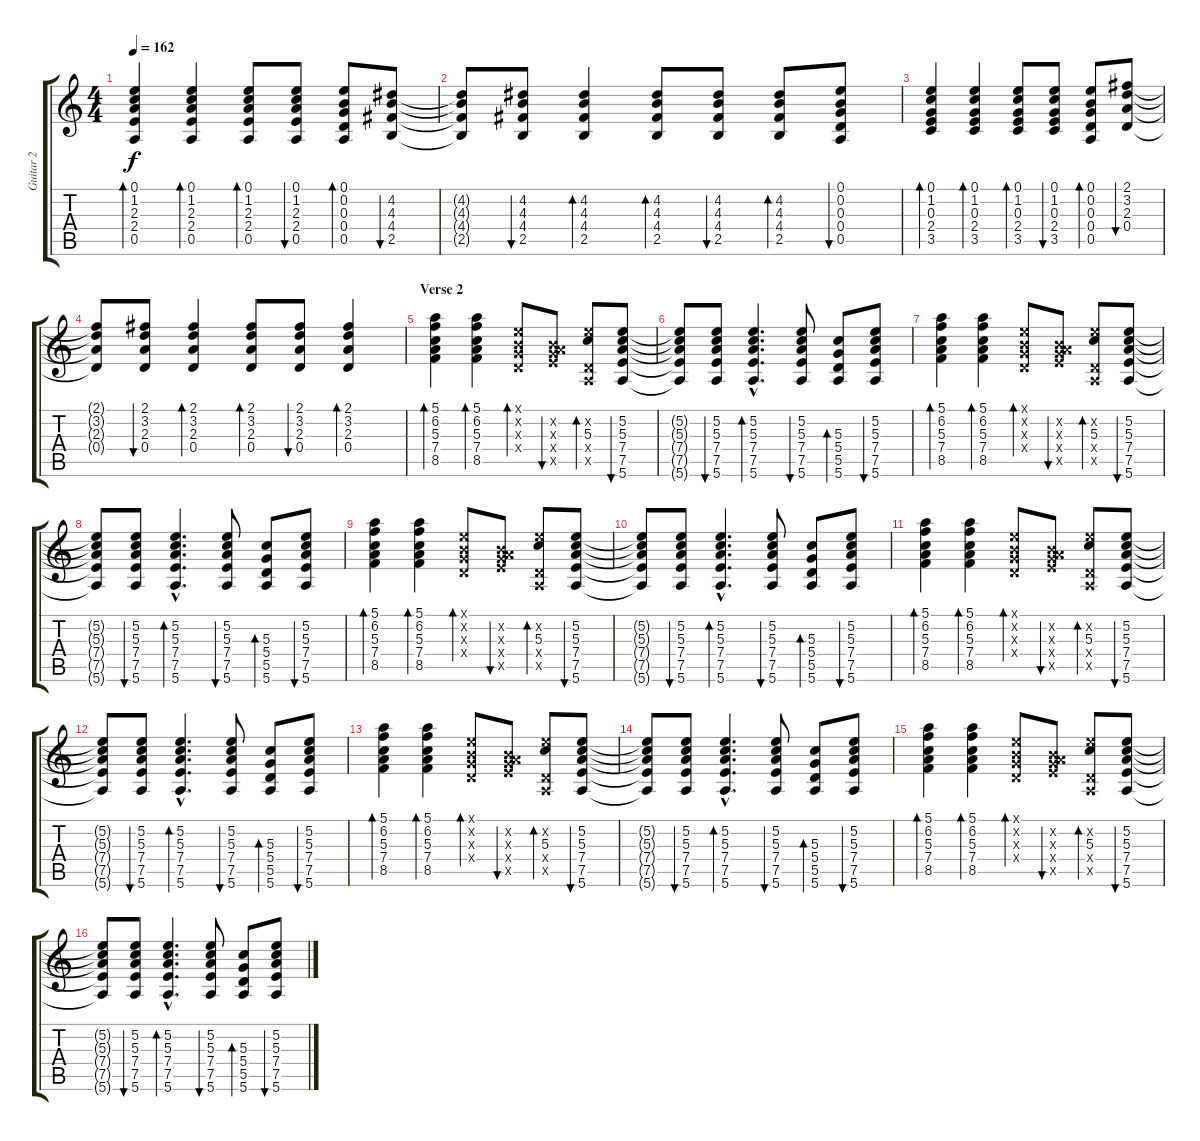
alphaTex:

\track ("Guitar 2" "Guitar 2") {instrument acousticguitarsteel}
\staff {score tabs}
\tuning (E4 B3 G3 D3 A2 E2) {hide}
\ts (4 4)
\tempo 162
\clef g2
\ks c
(0.1 1.2 2.3 2.4 0.5).4{bd 60 dy f} (0.1 1.2 2.3 2.4 0.5).4{bd 60} (0.1 1.2 2.3 2.4 0.5).8{bd 60} (0.1 1.2 2.3 2.4 0.5).8{bu 60} (0.1 0.2 0.3 0.4 0.5).8{bd 60} (4.2 4.3 4.4 2.5).8{bu 60} |
(4.2{t} 4.3{t} 4.4{t} 2.5{t}).8 (4.2 4.3 4.4 2.5).8{bu 60} (4.2 4.3 4.4 2.5).4{bd 60} (4.2 4.3 4.4 2.5).8{bd 60} (4.2 4.3 4.4 2.5).8{bu 60} (4.2 4.3 4.4 2.5).8{bd 60} (0.1 0.2 0.3 0.4 0.5).8{bu 60} |
(0.1 1.2 0.3 2.4 3.5).4{bd 60} (0.1 1.2 0.3 2.4 3.5).4{bd 60} (0.1 1.2 0.3 2.4 3.5).8{bd 60} (0.1 1.2 0.3 2.4 3.5).8{bu 60} (0.1 0.2 0.3 0.4 0.5).8{bd 60} (2.1 3.2 2.3 0.4).8{bu 60} |
(2.1{t} 3.2{t} 2.3{t} 0.4{t}).8 (2.1 3.2 2.3 0.4).8{bu 60} (2.1 3.2 2.3 0.4).4{bd 60} (2.1 3.2 2.3 0.4).8{bd 60} (2.1 3.2 2.3 0.4).8{bu 60} (2.1 3.2 2.3 0.4).4{bd 60} |
\section ("" "Verse 2")
(5.1 6.2 5.3 7.4 8.5).4{bd 60} (5.1 6.2 5.3 7.4 8.5).4{bd 60} (0.1{x} 0.2{x} 0.3{x} 0.4{x}).8{bd 60} (0.2{x} 0.3{x} 7.4{x} 7.5{x}).8{bu 60} (5.2{x} 5.3 0.4{x} 0.5{x}).8{bd 60} (5.2 5.3 7.4 7.5 5.6).8{bu 60} |
(5.2{t} 5.3{t} 7.4{t} 7.5{t} 5.6{t}).8 (5.2 5.3 7.4 7.5 5.6).8{bu 60} (5.2{hac} 5.3{hac} 7.4{hac} 7.5{hac} 5.6{hac}).4{d bd 60} (5.2 5.3 7.4 7.5 5.6).8{bu 60} (5.3 5.4 5.5 5.6).8{bd 60} (5.2 5.3 7.4 7.5 5.6).8{bu 60} |
(5.1 6.2 5.3 7.4 8.5).4{bd 60} (5.1 6.2 5.3 7.4 8.5).4{bd 60} (0.1{x} 0.2{x} 0.3{x} 0.4{x}).8{bd 60} (0.2{x} 0.3{x} 7.4{x} 7.5{x}).8{bu 60} (5.2{x} 5.3 0.4{x} 0.5{x}).8{bd 60} (5.2 5.3 7.4 7.5 5.6).8{bu 60} |
(5.2{t} 5.3{t} 7.4{t} 7.5{t} 5.6{t}).8 (5.2 5.3 7.4 7.5 5.6).8{bu 60} (5.2{hac} 5.3{hac} 7.4{hac} 7.5{hac} 5.6{hac}).4{d bd 60} (5.2 5.3 7.4 7.5 5.6).8{bu 60} (5.3 5.4 5.5 5.6).8{bd 60} (5.2 5.3 7.4 7.5 5.6).8{bu 60} |
(5.1 6.2 5.3 7.4 8.5).4{bd 60} (5.1 6.2 5.3 7.4 8.5).4{bd 60} (0.1{x} 0.2{x} 0.3{x} 0.4{x}).8{bd 60} (0.2{x} 0.3{x} 7.4{x} 7.5{x}).8{bu 60} (5.2{x} 5.3 0.4{x} 0.5{x}).8{bd 60} (5.2 5.3 7.4 7.5 5.6).8{bu 60} |
(5.2{t} 5.3{t} 7.4{t} 7.5{t} 5.6{t}).8 (5.2 5.3 7.4 7.5 5.6).8{bu 60} (5.2{hac} 5.3{hac} 7.4{hac} 7.5{hac} 5.6{hac}).4{d bd 60} (5.2 5.3 7.4 7.5 5.6).8{bu 60} (5.3 5.4 5.5 5.6).8{bd 60} (5.2 5.3 7.4 7.5 5.6).8{bu 60} |
(5.1 6.2 5.3 7.4 8.5).4{bd 60} (5.1 6.2 5.3 7.4 8.5).4{bd 60} (0.1{x} 0.2{x} 0.3{x} 0.4{x}).8{bd 60} (0.2{x} 0.3{x} 7.4{x} 7.5{x}).8{bu 60} (5.2{x} 5.3 0.4{x} 0.5{x}).8{bd 60} (5.2 5.3 7.4 7.5 5.6).8{bu 60} |
(5.2{t} 5.3{t} 7.4{t} 7.5{t} 5.6{t}).8 (5.2 5.3 7.4 7.5 5.6).8{bu 60} (5.2{hac} 5.3{hac} 7.4{hac} 7.5{hac} 5.6{hac}).4{d bd 60} (5.2 5.3 7.4 7.5 5.6).8{bu 60} (5.3 5.4 5.5 5.6).8{bd 60} (5.2 5.3 7.4 7.5 5.6).8{bu 60} |
(5.1 6.2 5.3 7.4 8.5).4{bd 60} (5.1 6.2 5.3 7.4 8.5).4{bd 60} (0.1{x} 0.2{x} 0.3{x} 0.4{x}).8{bd 60} (0.2{x} 0.3{x} 7.4{x} 7.5{x}).8{bu 60} (5.2{x} 5.3 0.4{x} 0.5{x}).8{bd 60} (5.2 5.3 7.4 7.5 5.6).8{bu 60} |
(5.2{t} 5.3{t} 7.4{t} 7.5{t} 5.6{t}).8 (5.2 5.3 7.4 7.5 5.6).8{bu 60} (5.2{hac} 5.3{hac} 7.4{hac} 7.5{hac} 5.6{hac}).4{d bd 60} (5.2 5.3 7.4 7.5 5.6).8{bu 60} (5.3 5.4 5.5 5.6).8{bd 60} (5.2 5.3 7.4 7.5 5.6).8{bu 60} |
(5.1 6.2 5.3 7.4 8.5).4{bd 60} (5.1 6.2 5.3 7.4 8.5).4{bd 60} (0.1{x} 0.2{x} 0.3{x} 0.4{x}).8{bd 60} (0.2{x} 0.3{x} 7.4{x} 7.5{x}).8{bu 60} (5.2{x} 5.3 0.4{x} 0.5{x}).8{bd 60} (5.2 5.3 7.4 7.5 5.6).8{bu 60} |
(5.2{t} 5.3{t} 7.4{t} 7.5{t} 5.6{t}).8 (5.2 5.3 7.4 7.5 5.6).8{bu 60} (5.2{hac} 5.3{hac} 7.4{hac} 7.5{hac} 5.6{hac}).4{d bd 60} (5.2 5.3 7.4 7.5 5.6).8{bu 60} (5.3 5.4 5.5 5.6).8{bd 60} (5.2 5.3 7.4 7.5 5.6).8{bu 60}
